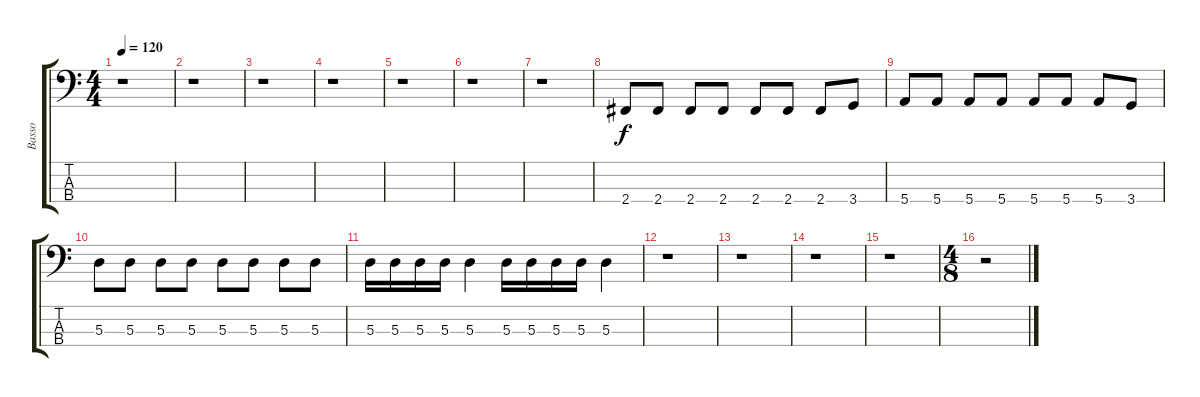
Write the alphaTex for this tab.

\track ("Basso" "Basso") {instrument electricbassfinger}
\staff {score tabs}
\tuning (G2 D2 A1 E1) {hide}
\ts (4 4)
\tempo 120
\clef f4
\ks c
r.1{dy f} |
r.1 |
r.1 |
r.1 |
r.1 |
r.1 |
r.1 |
2.4.8 2.4.8 2.4.8 2.4.8 2.4.8 2.4.8 2.4.8 3.4.8 |
5.4.8 5.4.8 5.4.8 5.4.8 5.4.8 5.4.8 5.4.8 3.4.8 |
5.3.8 5.3.8 5.3.8 5.3.8 5.3.8 5.3.8 5.3.8 5.3.8 |
5.3.16 5.3.16 5.3.16 5.3.16 5.3.4 5.3.16 5.3.16 5.3.16 5.3.16 5.3.4 |
r.1 |
r.1 |
r.1 |
r.1 |
\ts (4 8)
r.2
